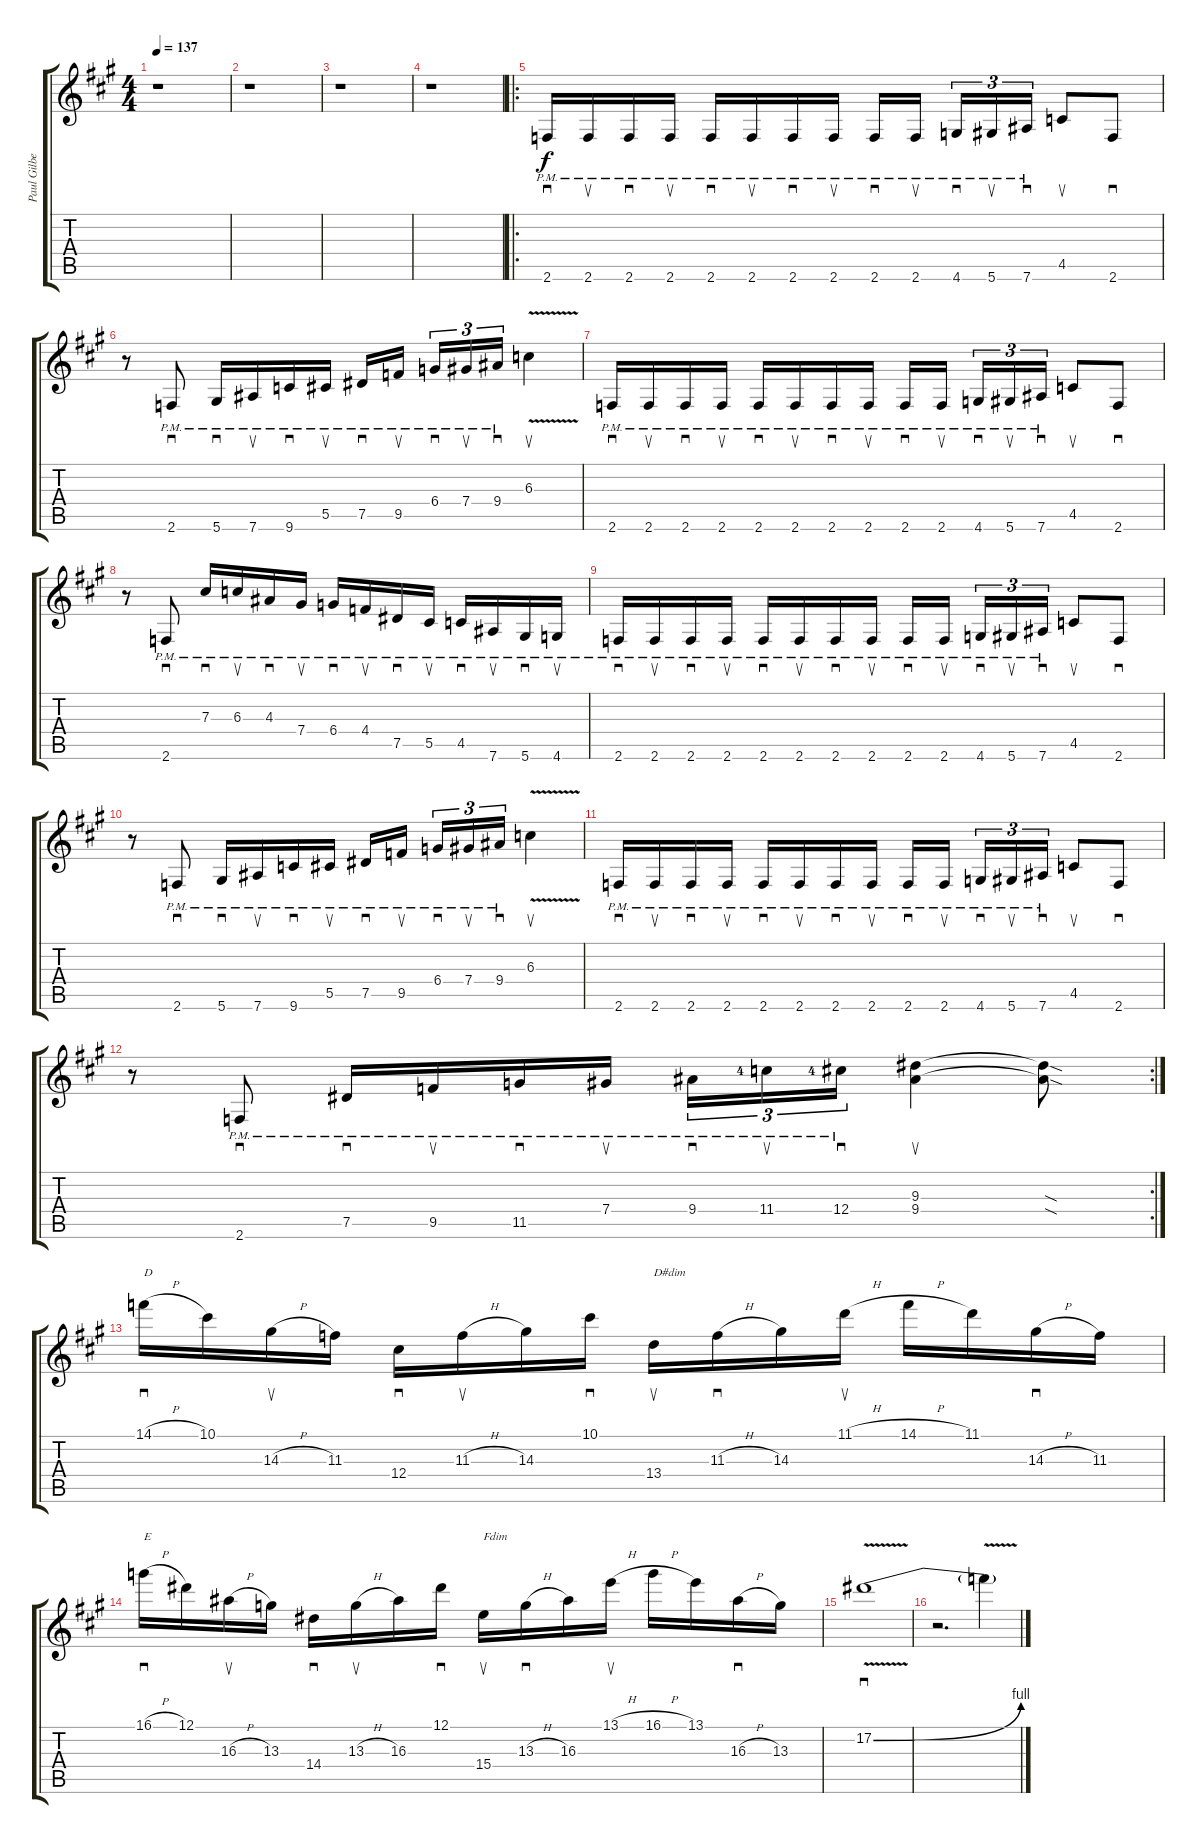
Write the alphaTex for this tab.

\track ("Paul Gilbert" "Paul Gilbe") {instrument distortionguitar}
\staff {score tabs}
\tuning (Eb4 Bb3 Gb3 Db3 Ab2 Eb2) {hide}
\ts (4 4)
\tempo 137
\clef g2
\ks f#minor
r.1{dy f instrument distortionguitar} |
r.1 |
r.1 |
r.1 |
\ro
2.6{pm}.16{sd} 2.6{pm}.16{su} 2.6{pm}.16{sd} 2.6{pm}.16{su} 2.6{pm}.16{sd} 2.6{pm}.16{su} 2.6{pm}.16{sd} 2.6{pm}.16{su} 2.6{pm}.16{sd} 2.6{pm}.16{su beam splitsecondary} 4.6{pm}.16{sd tu (3 2)} 5.6{pm}.16{su tu (3 2)} 7.6{pm}.16{sd tu (3 2)} 4.5.8{su} 2.6.8{sd} |
r.8 2.6{pm}.8{sd} 5.6{pm}.16{sd} 7.6{pm}.16{su} 9.6{pm}.16{sd} 5.5{pm}.16{su} 7.5{pm}.16{sd} 9.5{pm}.16{su beam splitsecondary} 6.4{pm}.16{sd tu (3 2)} 7.4{pm}.16{su tu (3 2)} 9.4{pm}.16{sd tu (3 2)} 6.3{v}.4{su} |
2.6{pm}.16{sd} 2.6{pm}.16{su} 2.6{pm}.16{sd} 2.6{pm}.16{su} 2.6{pm}.16{sd} 2.6{pm}.16{su} 2.6{pm}.16{sd} 2.6{pm}.16{su} 2.6{pm}.16{sd} 2.6{pm}.16{su beam splitsecondary} 4.6{pm}.16{sd tu (3 2)} 5.6{pm}.16{su tu (3 2)} 7.6{pm}.16{sd tu (3 2)} 4.5.8{su} 2.6.8{sd} |
r.8 2.6{pm}.8{sd} 7.3{pm}.16{sd} 6.3{pm}.16{su} 4.3{pm}.16{sd} 7.4{pm}.16{su} 6.4{pm}.16{sd} 4.4{pm}.16{su} 7.5{pm}.16{sd} 5.5{pm}.16{su} 4.5{pm}.16{sd} 7.6{pm}.16{su} 5.6{pm}.16{sd} 4.6{pm}.16{su} |
2.6{pm}.16{sd} 2.6{pm}.16{su} 2.6{pm}.16{sd} 2.6{pm}.16{su} 2.6{pm}.16{sd} 2.6{pm}.16{su} 2.6{pm}.16{sd} 2.6{pm}.16{su} 2.6{pm}.16{sd} 2.6{pm}.16{su beam splitsecondary} 4.6{pm}.16{sd tu (3 2)} 5.6{pm}.16{su tu (3 2)} 7.6{pm}.16{sd tu (3 2)} 4.5.8{su} 2.6.8{sd} |
r.8 2.6{pm}.8{sd} 5.6{pm}.16{sd} 7.6{pm}.16{su} 9.6{pm}.16{sd} 5.5{pm}.16{su} 7.5{pm}.16{sd} 9.5{pm}.16{su beam splitsecondary} 6.4{pm}.16{sd tu (3 2)} 7.4{pm}.16{su tu (3 2)} 9.4{pm}.16{sd tu (3 2)} 6.3{v}.4{su} |
2.6{pm}.16{sd} 2.6{pm}.16{su} 2.6{pm}.16{sd} 2.6{pm}.16{su} 2.6{pm}.16{sd} 2.6{pm}.16{su} 2.6{pm}.16{sd} 2.6{pm}.16{su} 2.6{pm}.16{sd} 2.6{pm}.16{su beam splitsecondary} 4.6{pm}.16{sd tu (3 2)} 5.6{pm}.16{su tu (3 2)} 7.6{pm}.16{sd tu (3 2)} 4.5.8{su} 2.6.8{sd} |
\rc 2
r.8 2.6{pm}.8{sd} 7.5{pm}.16{sd} 9.5{pm}.16{su} 11.5{pm}.16{sd} 7.4{pm}.16{su} 9.4{pm}.16{sd tu (3 2)} 11.4{pm lf 5}.16{su tu (3 2)} 12.4{pm lf 5}.16{sd tu (3 2)} (9.3 9.4).4{su} (9.3{sod t} 9.4{sod t}).8 |
14.1{h}.16{sd txt "D"} 10.1.16 14.3{h}.16{su} 11.3.16 12.4.16{sd} 11.3{h}.16{su} 14.3.16 10.1.16{sd} 13.4.16{su txt "D#dim"} 11.3{h}.16{sd} 14.3.16 11.1{h}.16{su} 14.1{h}.16 11.1.16 14.3{h}.16{sd} 11.3.16 |
16.1{h}.16{sd txt "E"} 12.1.16 16.3{h}.16{su} 13.3.16 14.4.16{sd} 13.3{h}.16{su} 16.3.16 12.1.16{sd} 15.4.16{su txt "Fdim"} 13.3{h}.16{sd} 16.3.16 13.1{h}.16{su} 16.1{h}.16 13.1.16 16.3{h}.16{sd} 13.3.16 |
17.2{be (bend 0 0 60 4) v}.1{sd} |
r.2{d} 17.2{t}.4
